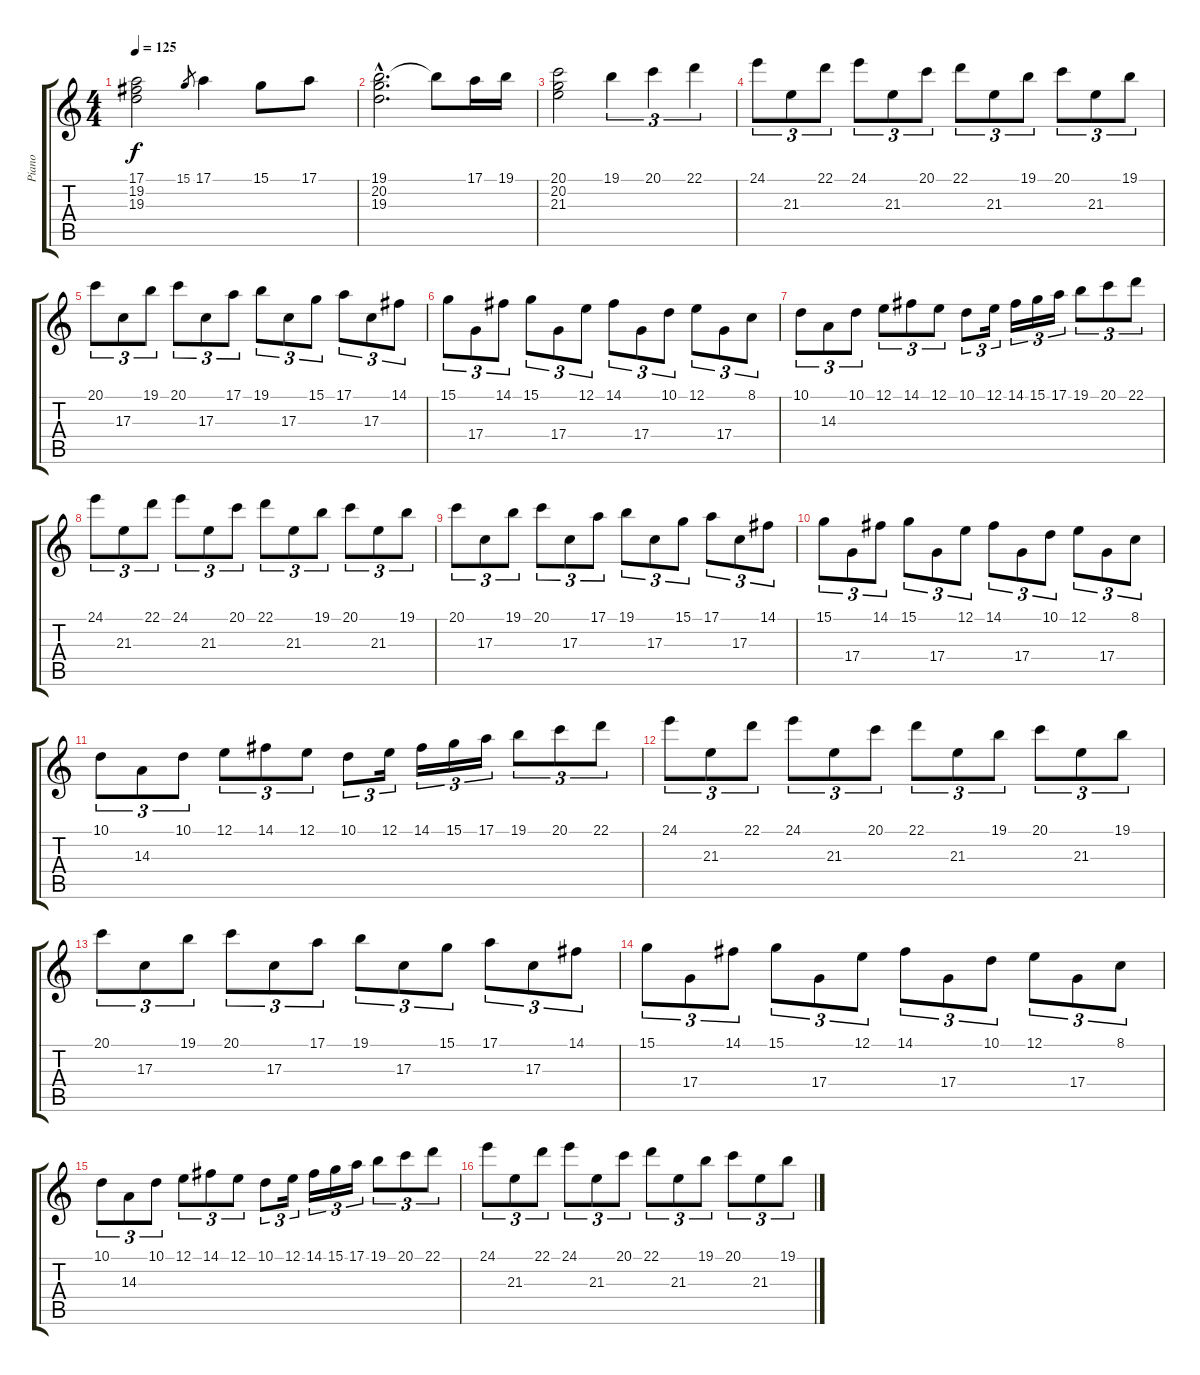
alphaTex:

\track ("Piano" "Piano") {instrument acousticgrandpiano}
\staff {score tabs}
\tuning (E4 B3 G3 D3 A2 E2) {hide}
\ts (4 4)
\tempo 125
\clef g2
\ks c
(17.1 19.2 19.3).2{dy f} 15.1.8{gr} 17.1.4 15.1.8 17.1.8 |
(19.1{hac} 20.2{hac} 19.3{hac}).2{d} 19.1{t}.8 17.1.16 19.1.16 |
(20.1 20.2 21.3).2 19.1.4{tu (3 2)} 20.1.4{tu (3 2)} 22.1.4{tu (3 2)} |
24.1.8{tu (3 2)} 21.3.8{tu (3 2)} 22.1.8{tu (3 2)} 24.1.8{tu (3 2)} 21.3.8{tu (3 2)} 20.1.8{tu (3 2)} 22.1.8{tu (3 2)} 21.3.8{tu (3 2)} 19.1.8{tu (3 2)} 20.1.8{tu (3 2)} 21.3.8{tu (3 2)} 19.1.8{tu (3 2)} |
20.1.8{tu (3 2)} 17.3.8{tu (3 2)} 19.1.8{tu (3 2)} 20.1.8{tu (3 2)} 17.3.8{tu (3 2)} 17.1.8{tu (3 2)} 19.1.8{tu (3 2)} 17.3.8{tu (3 2)} 15.1.8{tu (3 2)} 17.1.8{tu (3 2)} 17.3.8{tu (3 2)} 14.1.8{tu (3 2)} |
15.1.8{tu (3 2)} 17.4.8{tu (3 2)} 14.1.8{tu (3 2)} 15.1.8{tu (3 2)} 17.4.8{tu (3 2)} 12.1.8{tu (3 2)} 14.1.8{tu (3 2)} 17.4.8{tu (3 2)} 10.1.8{tu (3 2)} 12.1.8{tu (3 2)} 17.4.8{tu (3 2)} 8.1.8{tu (3 2)} |
10.1.8{tu (3 2)} 14.3.8{tu (3 2)} 10.1.8{tu (3 2)} 12.1.8{tu (3 2)} 14.1.8{tu (3 2)} 12.1.8{tu (3 2)} 10.1.8{tu (3 2)} 12.1.16{tu (3 2)} 14.1.16{tu (3 2)} 15.1.16{tu (3 2)} 17.1.16{tu (3 2)} 19.1.8{tu (3 2)} 20.1.8{tu (3 2)} 22.1.8{tu (3 2)} |
24.1.8{tu (3 2)} 21.3.8{tu (3 2)} 22.1.8{tu (3 2)} 24.1.8{tu (3 2)} 21.3.8{tu (3 2)} 20.1.8{tu (3 2)} 22.1.8{tu (3 2)} 21.3.8{tu (3 2)} 19.1.8{tu (3 2)} 20.1.8{tu (3 2)} 21.3.8{tu (3 2)} 19.1.8{tu (3 2)} |
20.1.8{tu (3 2)} 17.3.8{tu (3 2)} 19.1.8{tu (3 2)} 20.1.8{tu (3 2)} 17.3.8{tu (3 2)} 17.1.8{tu (3 2)} 19.1.8{tu (3 2)} 17.3.8{tu (3 2)} 15.1.8{tu (3 2)} 17.1.8{tu (3 2)} 17.3.8{tu (3 2)} 14.1.8{tu (3 2)} |
15.1.8{tu (3 2)} 17.4.8{tu (3 2)} 14.1.8{tu (3 2)} 15.1.8{tu (3 2)} 17.4.8{tu (3 2)} 12.1.8{tu (3 2)} 14.1.8{tu (3 2)} 17.4.8{tu (3 2)} 10.1.8{tu (3 2)} 12.1.8{tu (3 2)} 17.4.8{tu (3 2)} 8.1.8{tu (3 2)} |
10.1.8{tu (3 2)} 14.3.8{tu (3 2)} 10.1.8{tu (3 2)} 12.1.8{tu (3 2)} 14.1.8{tu (3 2)} 12.1.8{tu (3 2)} 10.1.8{tu (3 2)} 12.1.16{tu (3 2)} 14.1.16{tu (3 2)} 15.1.16{tu (3 2)} 17.1.16{tu (3 2)} 19.1.8{tu (3 2)} 20.1.8{tu (3 2)} 22.1.8{tu (3 2)} |
24.1.8{tu (3 2)} 21.3.8{tu (3 2)} 22.1.8{tu (3 2)} 24.1.8{tu (3 2)} 21.3.8{tu (3 2)} 20.1.8{tu (3 2)} 22.1.8{tu (3 2)} 21.3.8{tu (3 2)} 19.1.8{tu (3 2)} 20.1.8{tu (3 2)} 21.3.8{tu (3 2)} 19.1.8{tu (3 2)} |
20.1.8{tu (3 2)} 17.3.8{tu (3 2)} 19.1.8{tu (3 2)} 20.1.8{tu (3 2)} 17.3.8{tu (3 2)} 17.1.8{tu (3 2)} 19.1.8{tu (3 2)} 17.3.8{tu (3 2)} 15.1.8{tu (3 2)} 17.1.8{tu (3 2)} 17.3.8{tu (3 2)} 14.1.8{tu (3 2)} |
15.1.8{tu (3 2)} 17.4.8{tu (3 2)} 14.1.8{tu (3 2)} 15.1.8{tu (3 2)} 17.4.8{tu (3 2)} 12.1.8{tu (3 2)} 14.1.8{tu (3 2)} 17.4.8{tu (3 2)} 10.1.8{tu (3 2)} 12.1.8{tu (3 2)} 17.4.8{tu (3 2)} 8.1.8{tu (3 2)} |
10.1.8{tu (3 2)} 14.3.8{tu (3 2)} 10.1.8{tu (3 2)} 12.1.8{tu (3 2)} 14.1.8{tu (3 2)} 12.1.8{tu (3 2)} 10.1.8{tu (3 2)} 12.1.16{tu (3 2)} 14.1.16{tu (3 2)} 15.1.16{tu (3 2)} 17.1.16{tu (3 2)} 19.1.8{tu (3 2)} 20.1.8{tu (3 2)} 22.1.8{tu (3 2)} |
24.1.8{tu (3 2)} 21.3.8{tu (3 2)} 22.1.8{tu (3 2)} 24.1.8{tu (3 2)} 21.3.8{tu (3 2)} 20.1.8{tu (3 2)} 22.1.8{tu (3 2)} 21.3.8{tu (3 2)} 19.1.8{tu (3 2)} 20.1.8{tu (3 2)} 21.3.8{tu (3 2)} 19.1.8{tu (3 2)}
